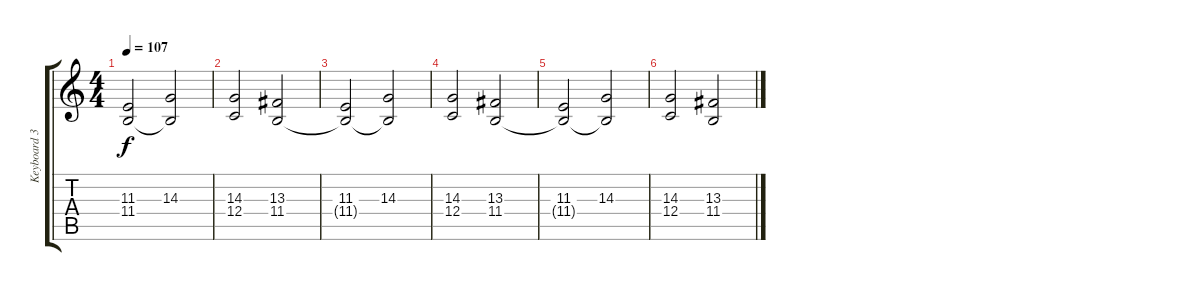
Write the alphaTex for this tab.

\track ("Keyboard 3" "Keyboard 3") {instrument pad2warm}
\staff {score tabs}
\tuning (D4 A3 F3 C3 G2 C2) {hide}
\ts (4 4)
\tempo 107
\clef g2
\ks c
(11.3 11.4{t}).2{dy f} (14.3 11.4{t}).2 |
(14.3 12.4).2 (13.3 11.4).2 |
(11.3 11.4{t}).2 (14.3 11.4{t}).2 |
(14.3 12.4).2 (13.3 11.4).2 |
(11.3 11.4{t}).2 (14.3 11.4{t}).2 |
(14.3 12.4).2 (13.3 11.4).2
